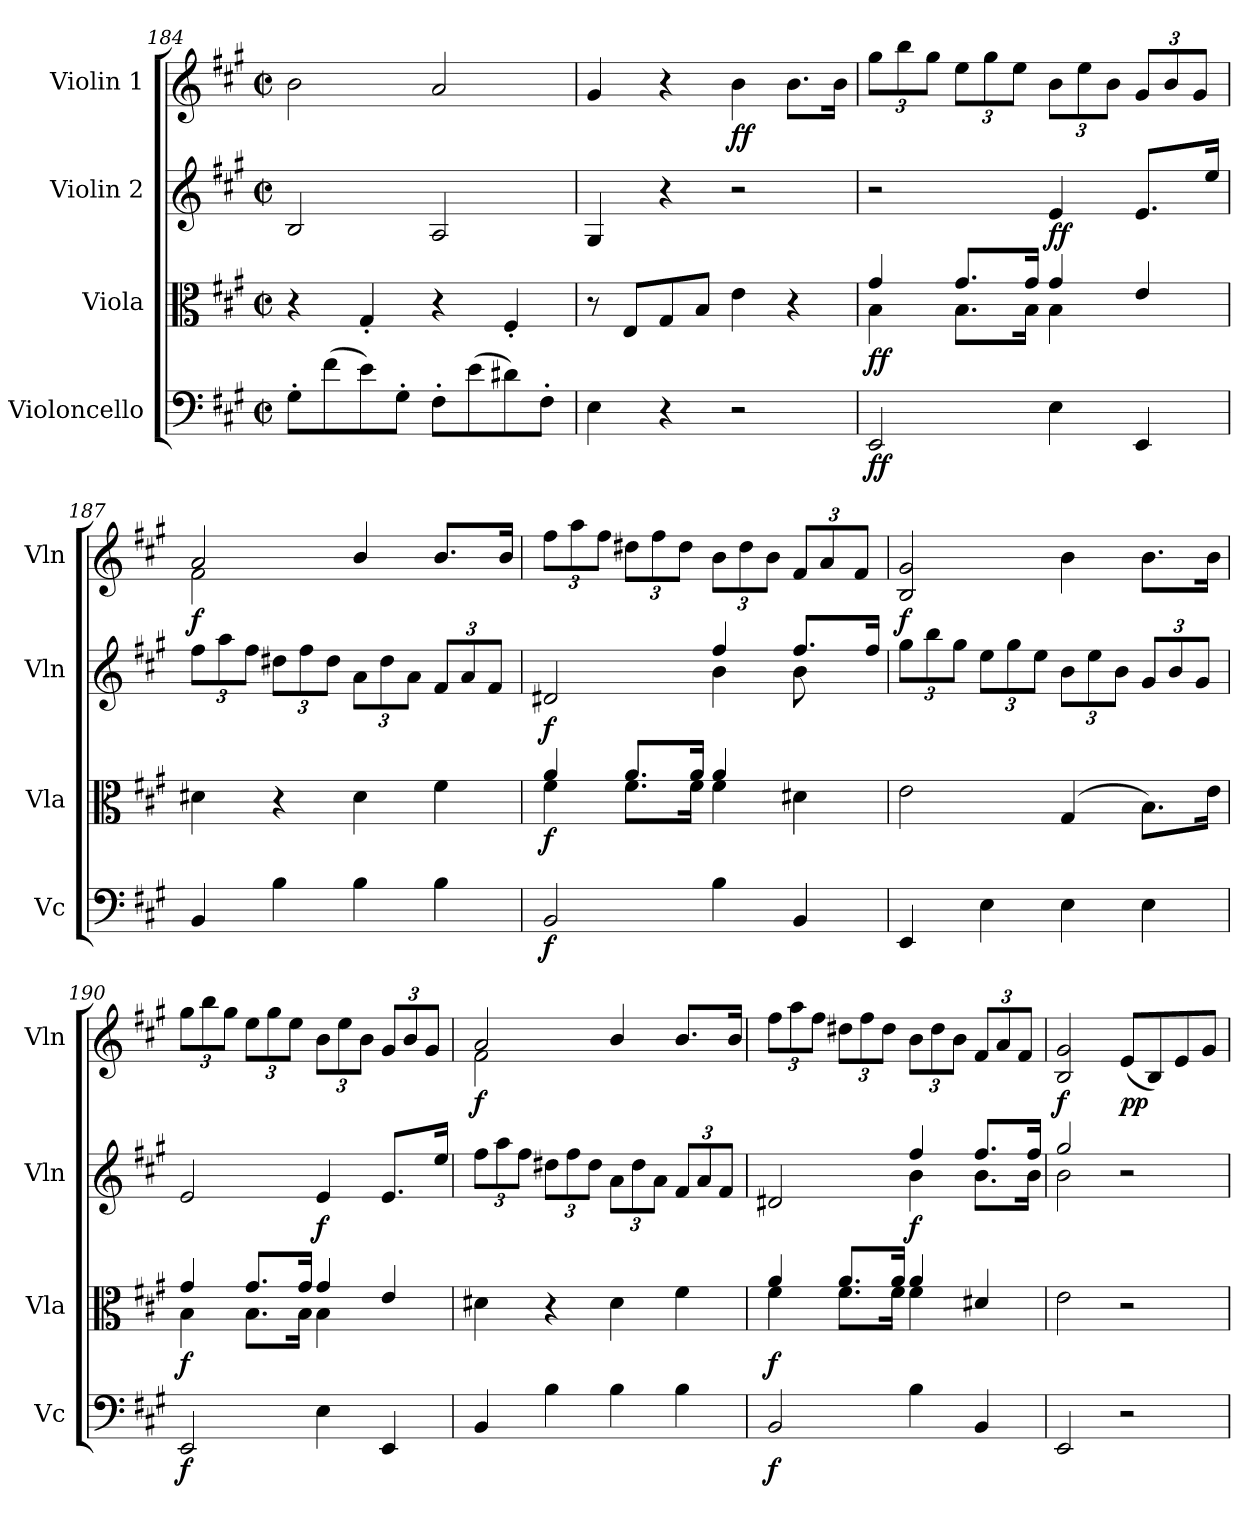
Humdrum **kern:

**kern	**dynam	**kern	**dynam	**kern	**dynam	**kern	**dynam
*part4	*part4	*part3	*part3	*part2	*part2	*part1	*part1
*staff4	*staff4	*staff3	*staff3	*staff2	*staff2	*staff1	*staff1
*I"Violoncello	*	*I"Viola	*	*I"Violin 2	*	*I"Violin 1	*
*I'Vc	*	*I'Vla	*	*I'Vln	*	*I'Vln	*
*clefF4	*	*clefC3	*	*clefG2	*	*clefG2	*
*k[f#c#g#]	*	*k[f#c#g#]	*	*k[f#c#g#]	*	*k[f#c#g#]	*
*M2/2	*	*M2/2	*	*M2/2	*	*M2/2	*
*met(c|)	*	*met(c|)	*	*met(c|)	*	*met(c|)	*
=184	=184	=184	=184	=184	=184	=184	=184
8G#'\L	.	4r	.	2B/	.	2b\	.
(>8f#\	.	.	.	.	.	.	.
8e\)	.	4G#'/	.	.	.	.	.
8G#'\J	.	.	.	.	.	.	.
8F#'\L	.	4r	.	2A/	.	2a/	.
(>8e\	.	.	.	.	.	.	.
8d#X\)	.	4F#'/	.	.	.	.	.
8F#'\J	.	.	.	.	.	.	.
!!LO:LB:g=z
=185	=185	=185	=185	=185	=185	=185	=185
4E\	.	8r	.	4G#/	.	4g#/	.
.	.	8E/L	.	.	.	.	.
4r	.	8G#/	.	4r	.	4r	.
.	.	8B/J	.	.	.	.	.
!	!	!	!	!	!	!	!LO:DY:b
2r	.	4e\	.	2r	.	4b\	ff
.	.	4r	.	.	.	8.b\L	.
.	.	.	.	.	.	16b\Jk	.
=186	=186	=186	=186	=186	=186	=186	=186
*	*	*^	*	*	*	*	*
*	*	*	*	*	*	*	*Xbrackettup	*
!	!LO:DY:b	!	!	!LO:DY:b	!	!	!	!
2EE/	ff	4g#/	4B\	ff	2r	.	12gg#\L	.
.	.	.	.	.	.	.	12bb\	.
.	.	.	.	.	.	.	12gg#\J	.
.	.	8.g#/L	8.B\L	.	.	.	12ee\L	.
.	.	.	.	.	.	.	12gg#\	.
.	.	.	.	.	.	.	12ee\J	.
.	.	16g#/Jk	16B\Jk	.	.	.	.	.
!	!	!	!	!	!	!LO:DY:b	!	!
4E\	.	4g#/	4B\	.	4e/	ff	12b\L	.
.	.	.	.	.	.	.	12ee\	.
.	.	.	.	.	.	.	12b\J	.
4EE/	.	4e/	4ryy	.	8.e/L	.	12g#/L	.
.	.	.	.	.	.	.	12b/	.
.	.	.	.	.	.	.	12g#/J	.
.	.	.	.	.	16ee/Jk	.	.	.
*	*	*v	*v	*	*	*	*	*
=187	=187	=187	=187	=187	=187	=187	=187
*	*	*	*	*Xbrackettup	*	*	*
*	*	*	*	*	*	*^	*
!	!	!	!	!	!	!	!	!LO:DY:b
4BB/	.	4d#X\	.	12ff#\L	.	2a/	2f#\	f
.	.	.	.	12aa\	.	.	.	.
.	.	.	.	12ff#\J	.	.	.	.
4B\	.	4r	.	12dd#X\L	.	.	.	.
.	.	.	.	12ff#\	.	.	.	.
.	.	.	.	12dd#\J	.	.	.	.
4B\	.	4d#\	.	12a\L	.	4b/	2ryy	.
.	.	.	.	12dd#\	.	.	.	.
.	.	.	.	12a\J	.	.	.	.
4B\	.	4f#\	.	12f#/L	.	8.b/L	.	.
.	.	.	.	12a/	.	.	.	.
.	.	.	.	12f#/J	.	.	.	.
.	.	.	.	.	.	16b/Jk	.	.
*	*	*	*	*	*	*v	*v	*
=188	=188	=188	=188	=188	=188	=188	=188
*	*	*^	*	*^	*	*	*
!	!LO:DY:b	!	!	!LO:DY:b	!	!	!LO:DY:b	!	!
2BB/	f	4a/	4f#\	f	2d#X/	2ryy	f	12ff#\L	.
.	.	.	.	.	.	.	.	12aa\	.
.	.	.	.	.	.	.	.	12ff#\J	.
.	.	8.a/L	8.f#\L	.	.	.	.	12dd#X\L	.
.	.	.	.	.	.	.	.	12ff#\	.
.	.	.	.	.	.	.	.	12dd#\J	.
.	.	16a/Jk	16f#\Jk	.	.	.	.	.	.
4B\	.	4a/	4f#\	.	4ff#/	4b\	.	12b\L	.
.	.	.	.	.	.	.	.	12dd#\	.
.	.	.	.	.	.	.	.	12b\J	.
4BB/	.	4d#X\	4ryy	.	8.ff#/L	8b\	.	12f#/L	.
.	.	.	.	.	.	.	.	12a/	.
.	.	.	.	.	.	8ryy	.	.	.
.	.	.	.	.	.	.	.	12f#/J	.
.	.	.	.	.	16ff#/Jk	.	.	.	.
*	*	*v	*v	*	*	*	*	*	*
*	*	*	*	*v	*v	*	*	*
=189	=189	=189	=189	=189	=189	=189	=189
!	!	!	!	!	!	!	!LO:DY:b
4EE/	.	2e\	.	12gg#\L	.	2B/ 2g#/	f
.	.	.	.	12bb\	.	.	.
.	.	.	.	12gg#\J	.	.	.
4E\	.	.	.	12ee\L	.	.	.
.	.	.	.	12gg#\	.	.	.
.	.	.	.	12ee\J	.	.	.
4E\	.	(<4G#/	.	12b\L	.	4b\	.
.	.	.	.	12ee\	.	.	.
.	.	.	.	12b\J	.	.	.
4E\	.	8.B\L)	.	12g#/L	.	8.b\L	.
.	.	.	.	12b/	.	.	.
.	.	.	.	12g#/J	.	.	.
.	.	16e\Jk	.	.	.	16b\Jk	.
=190	=190	=190	=190	=190	=190	=190	=190
*	*	*^	*	*	*	*	*
!	!LO:DY:b	!	!	!LO:DY:b	!	!	!	!
2EE/	f	4g#/	4B\	f	2e/	.	12gg#\L	.
.	.	.	.	.	.	.	12bb\	.
.	.	.	.	.	.	.	12gg#\J	.
.	.	8.g#/L	8.B\L	.	.	.	12ee\L	.
.	.	.	.	.	.	.	12gg#\	.
.	.	.	.	.	.	.	12ee\J	.
.	.	16g#/Jk	16B\Jk	.	.	.	.	.
!	!	!	!	!	!	!LO:DY:b	!	!
4E\	.	4g#/	4B\	.	4e/	f	12b\L	.
.	.	.	.	.	.	.	12ee\	.
.	.	.	.	.	.	.	12b\J	.
4EE/	.	4e/	4ryy	.	8.e/L	.	12g#/L	.
.	.	.	.	.	.	.	12b/	.
.	.	.	.	.	.	.	12g#/J	.
.	.	.	.	.	16ee/Jk	.	.	.
*	*	*v	*v	*	*	*	*	*
!!LO:LB:g=z
=191	=191	=191	=191	=191	=191	=191	=191
*	*	*	*	*	*	*^	*
!	!	!	!	!	!	!	!	!LO:DY:b
4BB/	.	4d#X\	.	12ff#\L	.	2a/	2f#\	f
.	.	.	.	12aa\	.	.	.	.
.	.	.	.	12ff#\J	.	.	.	.
4B\	.	4r	.	12dd#X\L	.	.	.	.
.	.	.	.	12ff#\	.	.	.	.
.	.	.	.	12dd#\J	.	.	.	.
4B\	.	4d#\	.	12a\L	.	4b/	2ryy	.
.	.	.	.	12dd#\	.	.	.	.
.	.	.	.	12a\J	.	.	.	.
4B\	.	4f#\	.	12f#/L	.	8.b/L	.	.
.	.	.	.	12a/	.	.	.	.
.	.	.	.	12f#/J	.	.	.	.
.	.	.	.	.	.	16b/Jk	.	.
*	*	*	*	*	*	*v	*v	*
=192	=192	=192	=192	=192	=192	=192	=192
*	*	*^	*	*^	*	*	*
!	!LO:DY:b	!	!	!LO:DY:b	!	!	!	!	!
2BB/	f	4a/	4f#\	f	2d#X/	2ryy	.	12ff#\L	.
.	.	.	.	.	.	.	.	12aa\	.
.	.	.	.	.	.	.	.	12ff#\J	.
.	.	8.a/L	8.f#\L	.	.	.	.	12dd#X\L	.
.	.	.	.	.	.	.	.	12ff#\	.
.	.	.	.	.	.	.	.	12dd#\J	.
.	.	16a/Jk	16f#\Jk	.	.	.	.	.	.
!	!	!	!	!	!	!	!LO:DY:b	!	!
4B\	.	4a/	4f#\	.	4ff#/	4b\	f	12b\L	.
.	.	.	.	.	.	.	.	12dd#\	.
.	.	.	.	.	.	.	.	12b\J	.
4BB/	.	4d#X/	4ryy	.	8.ff#/L	8.b\L	.	12f#/L	.
.	.	.	.	.	.	.	.	12a/	.
.	.	.	.	.	.	.	.	12f#/J	.
.	.	.	.	.	16ff#/Jk	16b\Jk	.	.	.
*	*	*v	*v	*	*	*	*	*	*
=193	=193	=193	=193	=193	=193	=193	=193	=193
!	!	!	!	!	!	!	!	!LO:DY:b
2EE/	.	2e\	.	2gg#/	2b\	.	2B/ 2g#/	f
!	!	!	!	!	!	!	!	!LO:DY:b
2r	.	2r	.	2r	2ryy	.	(<8e/L	pp
.	.	.	.	.	.	.	8B/)	.
.	.	.	.	.	.	.	8e/	.
.	.	.	.	.	.	.	8g#/J	.
*	*	*	*	*v	*v	*	*	*
=	=	=	=	=	=	=	=
*-	*-	*-	*-	*-	*-	*-	*-
